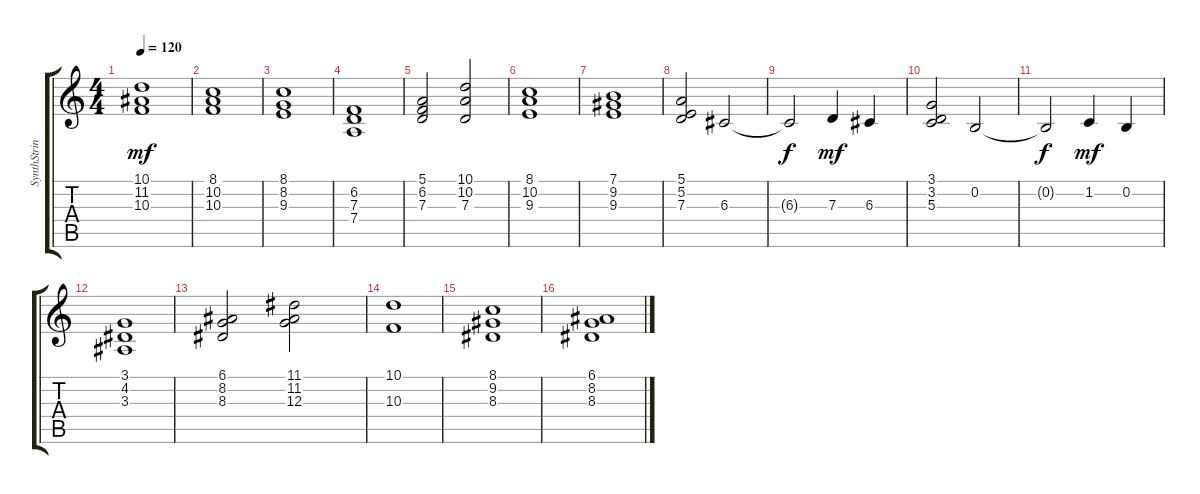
\track ("SynthStrings" "SynthStrin") {instrument synthstrings1}
\staff {score tabs}
\tuning (E4 B3 G3 D3 A2 E2) {hide}
\ts (4 4)
\tempo 120
\clef g2
\ks c
(10.1 11.2 10.3).1{dy mf} |
(8.1 10.2 10.3).1 |
(8.1 8.2 9.3).1 |
(6.2 7.3 7.4).1 |
(5.1 6.2 7.3).2 (10.1 10.2 7.3).2 |
(8.1 10.2 9.3).1 |
(7.1 9.2 9.3).1 |
(5.1 5.2 7.3).2 6.3.2 |
6.3{t}.2{dy f} 7.3.4{dy mf} 6.3.4 |
(3.1 3.2 5.3).2 0.2.2 |
0.2{t}.2{dy f} 1.2.4{dy mf} 0.2.4 |
(3.1 4.2 3.3).1 |
(6.1 8.2 8.3).2 (11.1 11.2 12.3).2 |
(10.1 10.3).1 |
(8.1 9.2 8.3).1 |
(6.1 8.2 8.3).1
